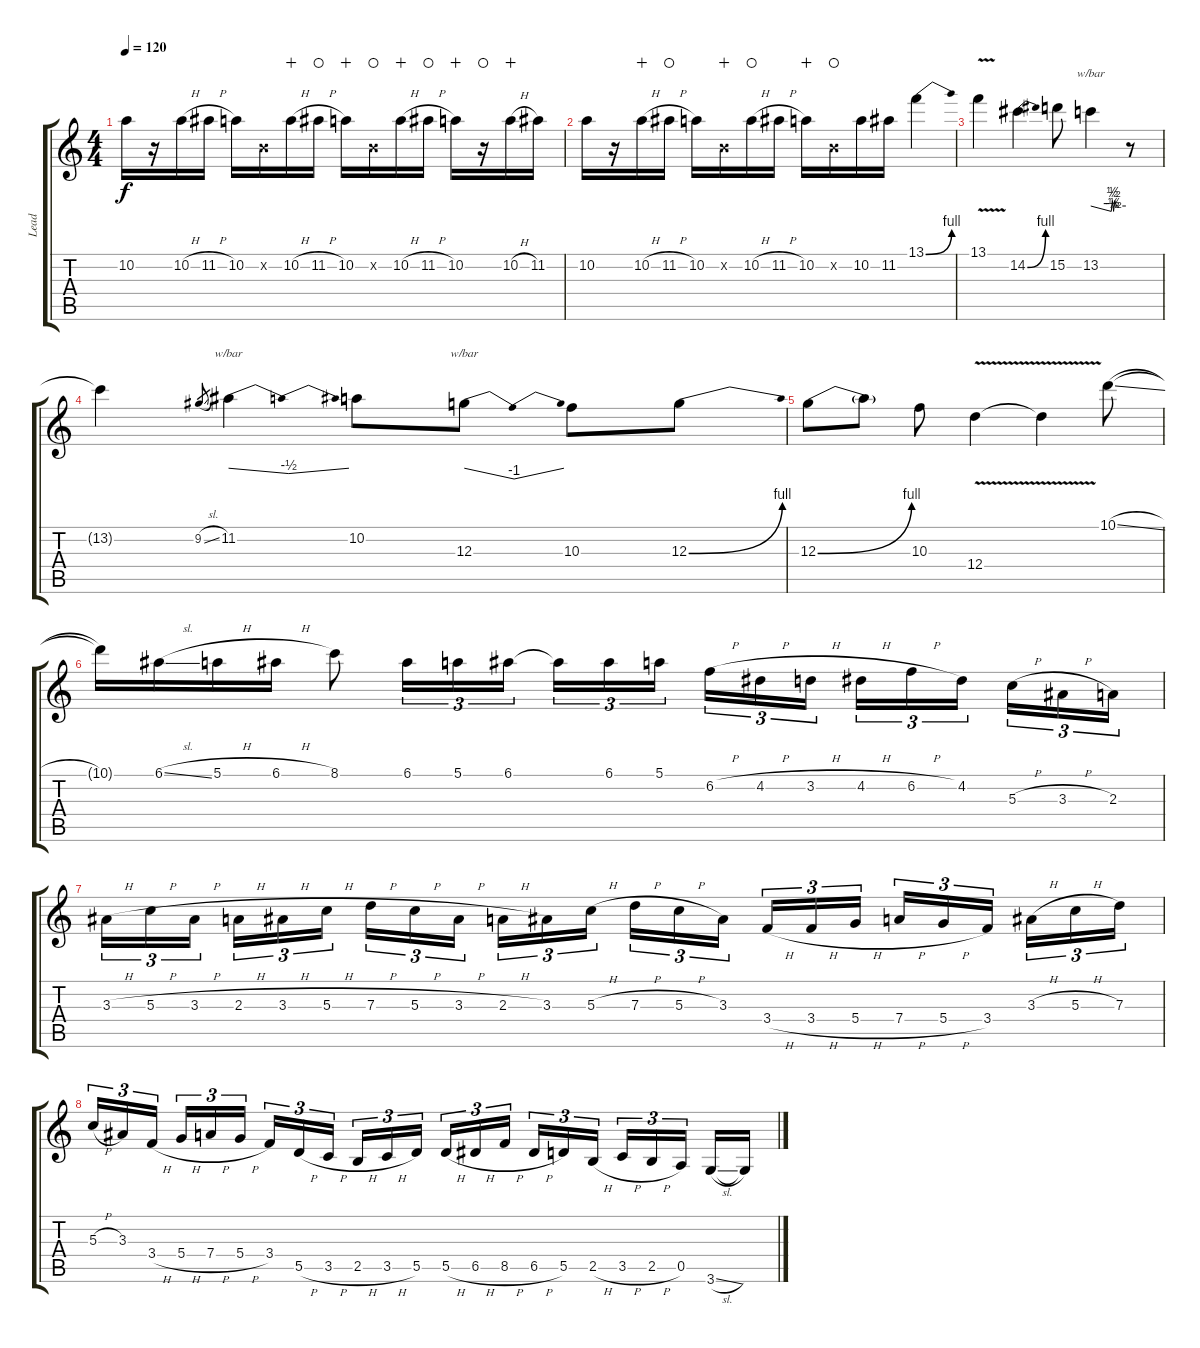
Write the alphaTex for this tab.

\track ("Lead" "Lead") {instrument distortionguitar}
\staff {score tabs}
\tuning (E4 B3 G3 D3 A2 E2) {hide}
\ts (4 4)
\tempo 120
\clef g2
\ks c
10.2.16{dy f} r.16 10.2{h}.16 11.2{h}.16 10.2.16 0.2{x}.16 10.2{h}.16{wahc} 11.2{h}.16{waho} 10.2.16{wahc} 0.2{x}.16{waho} 10.2{h}.16{wahc} 11.2{h}.16{waho} 10.2.16{wahc} r.16{waho} 10.2{h}.16{wahc} 11.2.16 |
10.2.16 r.16 10.2{h}.16{wahc} 11.2{h}.16{waho} 10.2.16 0.2{x}.16{wahc} 10.2{h}.16{waho} 11.2{h}.16 10.2.16{wahc} 0.2{x}.16{waho} 10.2.16 11.2.16 13.1{be (bend 0 0 60 4)}.4 |
13.1{v}.4 14.2{be (bend 0 0 60 4)}.4 15.2.8 13.2.4{tbe (custom default 0 0 35 -2 37 2 39 -2 41 2 44 0 60 0)} r.8 |
13.2{t}.4 9.2{sl}.8{gr} 11.2.4{tbe (dip default 0 0 37 -2 60 0)} 10.2.8 12.3.8{tbe (dip default 0 0 55 -4 60 0)} 10.3.8 12.3{be (bend 0 0 60 4)}.8 |
12.3{be (bend 0 0 60 4)}.8 12.3{t}.8 10.3.8 12.4{v}.4 12.4{t}.4 10.1{sl}.8 |
10.1{t}.16 6.1{sl}.16 5.1{h}.16 6.1{h}.16 8.1.8 6.1.16{tu (3 2)} 5.1.16{tu (3 2)} 6.1.16{tu (3 2)} 6.1{t}.16{tu (3 2)} 6.1.16{tu (3 2)} 5.1.16{tu (3 2) beam splitsecondary} 6.2{h}.16{tu (3 2)} 4.2{h}.16{tu (3 2)} 3.2{h}.16{tu (3 2)} 4.2{h}.16{tu (3 2)} 6.2{h}.16{tu (3 2)} 4.2.16{tu (3 2) beam splitsecondary} 5.3{h}.16{tu (3 2)} 3.3{h}.16{tu (3 2)} 2.3.16{tu (3 2)} |
3.3{h}.16{tu (3 2)} 5.3{h}.16{tu (3 2)} 3.3{h}.16{tu (3 2) beam splitsecondary} 2.3{h}.16{tu (3 2)} 3.3{h}.16{tu (3 2)} 5.3{h}.16{tu (3 2)} 7.3{h}.16{tu (3 2)} 5.3{h}.16{tu (3 2)} 3.3{h}.16{tu (3 2) beam splitsecondary} 2.3{h}.16{tu (3 2)} 3.3.16{tu (3 2)} 5.3{h}.16{tu (3 2)} 7.3{h}.16{tu (3 2)} 5.3{h}.16{tu (3 2)} 3.3.16{tu (3 2) beam splitsecondary} 3.4{h}.16{tu (3 2)} 3.4{h}.16{tu (3 2)} 5.4{h}.16{tu (3 2)} 7.4{h}.16{tu (3 2)} 5.4{h}.16{tu (3 2)} 3.4.16{tu (3 2) beam splitsecondary} 3.3{h}.16{tu (3 2)} 5.3{h}.16{tu (3 2)} 7.3.16{tu (3 2)} |
5.3{h}.16{tu (3 2)} 3.3.16{tu (3 2)} 3.4{h}.16{tu (3 2) beam splitsecondary} 5.4{h}.16{tu (3 2)} 7.4{h}.16{tu (3 2)} 5.4{h}.16{tu (3 2)} 3.4.16{tu (3 2)} 5.5{h}.16{tu (3 2)} 3.5{h}.16{tu (3 2) beam splitsecondary} 2.5{h}.16{tu (3 2)} 3.5{h}.16{tu (3 2)} 5.5.16{tu (3 2)} 5.5{h}.16{tu (3 2)} 6.5{h}.16{tu (3 2)} 8.5{h}.16{tu (3 2) beam splitsecondary} 6.5{h}.16{tu (3 2)} 5.5.16{tu (3 2)} 2.5{h}.16{tu (3 2)} 3.5{h}.16{tu (3 2)} 2.5{h}.16{tu (3 2)} 0.5.16{tu (3 2) beam splitsecondary} 3.6{sl}.16 3.6{t}.16
